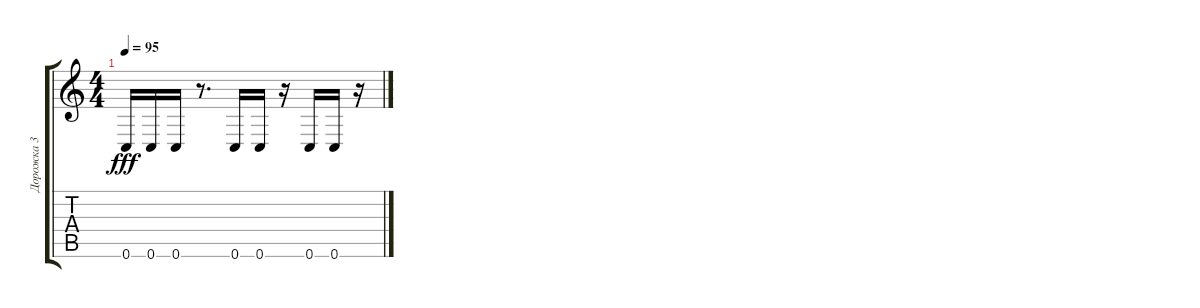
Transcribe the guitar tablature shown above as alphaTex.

\track ("Дорожка 3" "Дорожка 3") {instrument distortionguitar}
\staff {score tabs}
\tuning (D4 A3 F3 C3 G2 C2) {hide}
\ts (4 4)
\tempo 95
\clef g2
\ks c
0.6.16{dy fff} 0.6.16 0.6.16 r.8{d} 0.6.16 0.6.16 r.16 0.6.16 0.6.16 r.16
